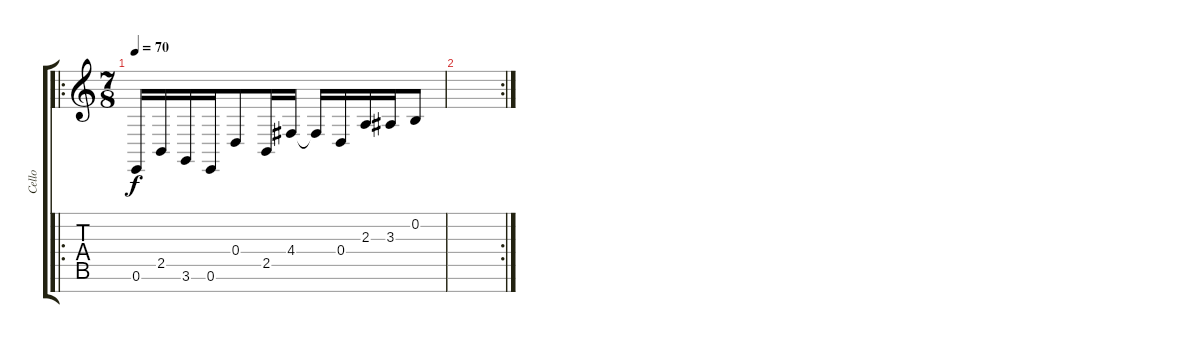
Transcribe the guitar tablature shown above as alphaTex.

\track ("Cello" "Cello") {instrument cello}
\staff {score tabs}
\tuning (E4 B3 G3 D3 A2 E2 B1) {hide}
\ro
\ts (7 8)
\tempo 70
\clef g2
\ks c
0.6.16{dy f} 2.5.16 3.6.16 0.6.16 0.4.8 2.5.16 4.4.16 4.4{t}.16 0.4.16 2.3.16 3.3.16 0.2.8 |
\rc 2
